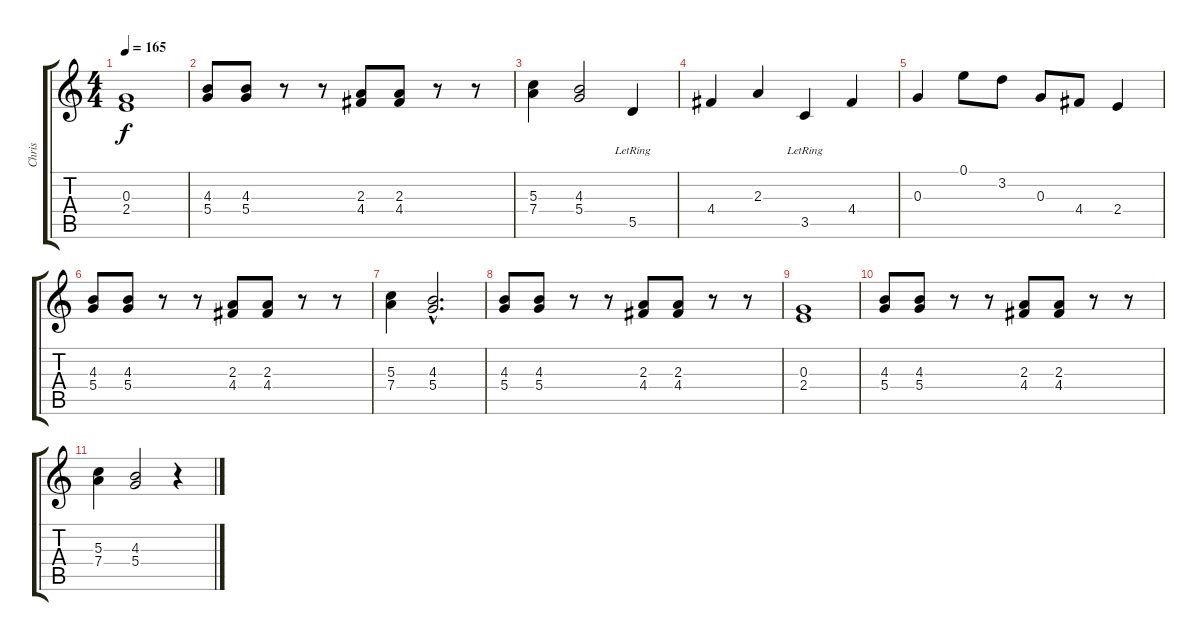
\track ("Chris" "Chris") {instrument acousticguitarnylon}
\staff {score tabs}
\tuning (E4 B3 G3 D3 A2 E2) {hide}
\ts (4 4)
\tempo 165
\clef g2
\ks c
(0.3 2.4).1{dy f} |
(4.3 5.4).8 (4.3 5.4).8 r.8 r.8 (2.3 4.4).8 (2.3 4.4).8 r.8 r.8 |
(5.3 7.4).4 (4.3 5.4).2 5.5{lr}.4 |
4.4.4 2.3.4 3.5{lr}.4 4.4.4 |
0.3.4 0.1.8 3.2.8 0.3.8 4.4.8 2.4.4 |
(4.3 5.4).8 (4.3 5.4).8 r.8 r.8 (2.3 4.4).8 (2.3 4.4).8 r.8 r.8 |
(5.3 7.4).4 (4.3{hac} 5.4{hac}).2{d} |
(4.3 5.4).8 (4.3 5.4).8 r.8 r.8 (2.3 4.4).8 (2.3 4.4).8 r.8 r.8 |
(0.3 2.4).1 |
(4.3 5.4).8 (4.3 5.4).8 r.8 r.8 (2.3 4.4).8 (2.3 4.4).8 r.8 r.8 |
(5.3 7.4).4 (4.3 5.4).2 r.4
